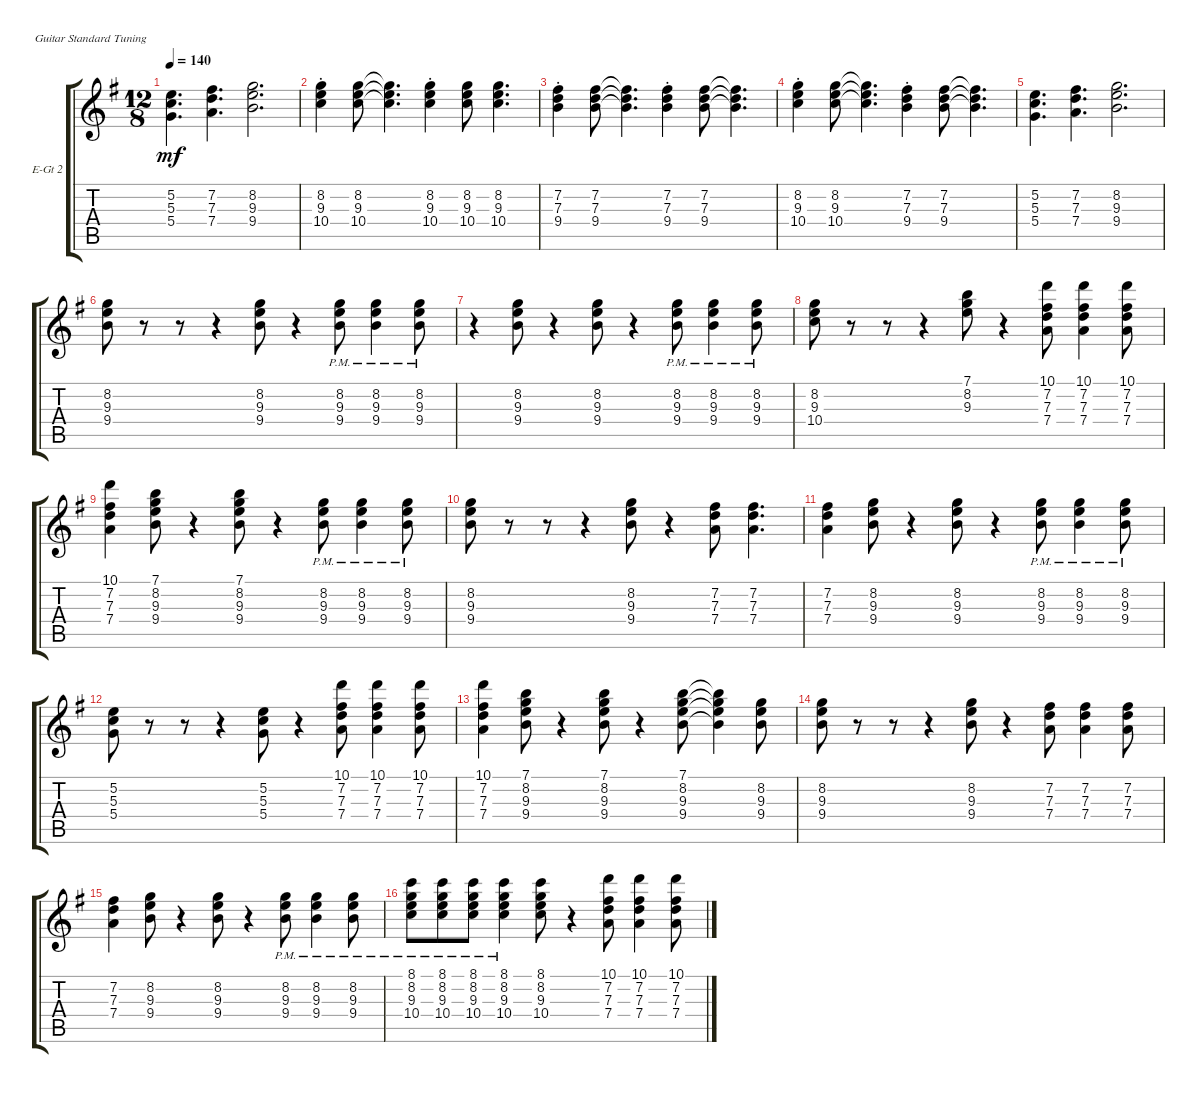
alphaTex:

\defaultSystemsLayout 4
\bracketExtendMode groupsimilarinstruments
\firstSystemTrackNameOrientation horizontal
\otherSystemsTrackNameOrientation horizontal
\track ("Electric Guitar2" "E-Gt 2") {instrument electricguitarclean}
\staff {score tabs}
\tuning (E4 B3 G3 D3 A2 E2)
\ts (12 8)
\tempo 140
\clef g2
\ks g
(5.2 5.3 5.4).4{d dy mf} (7.4 7.3 7.2).4{d} (8.2 9.3 9.4).2{d} |
(8.2 9.3 10.4{st}).4 (10.4 9.3 8.2).8 (8.2{t} 9.3{t} 10.4{t}).4{d} (10.4 9.3 8.2{st}).4 (8.2 9.3 10.4).8 (10.4 9.3 8.2).4{d} |
(9.4 7.3 7.2{st}).4 (7.2 7.3 9.4).8 (9.4{t} 7.3{t} 7.2{t}).4{d} (9.4 7.3 7.2{st}).4 (7.2 7.3 9.4).8 (9.4{t} 7.3{t} 7.2{t}).4{d} |
(8.2 9.3 10.4{st}).4 (10.4 9.3 8.2).8 (8.2{t} 9.3{t} 10.4{t}).4{d} (9.4 7.3 7.2{st}).4 (7.2 7.3 9.4).8 (9.4{t} 7.3{t} 7.2{t}).4{d} |
(5.2 5.3 5.4).4{d} (7.4 7.3 7.2).4{d} (8.2 9.3 9.4).2{d} |
(8.2 9.3 9.4).8 r.8 r.8 r.4 (9.4 9.3 8.2).8 r.4 (8.2{pm} 9.3{pm} 9.4{pm}).8 (9.4{pm} 9.3{pm} 8.2{pm}).4 (8.2{pm} 9.3{pm} 9.4{pm}).8 |
r.4 (9.4 9.3 8.2).8 r.4 (9.4 9.3 8.2).8 r.4 (8.2{pm} 9.3{pm} 9.4{pm}).8 (8.2{pm} 9.3{pm} 9.4{pm}).4 (8.2{pm} 9.3{pm} 9.4{pm}).8 |
(8.2 9.3 10.4).8 r.8 r.8 r.4 (9.3 8.2 7.1).8 r.4 (10.1 7.2 7.3 7.4).8 (10.1 7.4 7.3 7.2).4 (10.1 7.2 7.3 7.4).8 |
(7.4 7.3 7.2 10.1).4 (7.1 8.2 9.3 9.4).8 r.4 (9.4 9.3 8.2 7.1).8 r.4 (8.2{pm} 9.3{pm} 9.4{pm}).8 (9.4{pm} 9.3{pm} 8.2{pm}).4 (8.2{pm} 9.3{pm} 9.4{pm}).8 |
(9.4 9.3 8.2).8 r.8 r.8 r.4 (8.2 9.3 9.4).8 r.4 (7.4 7.2 7.3).8 (7.4 7.3 7.2).4{d} |
(7.2 7.3 7.4).4 (9.4 9.3 8.2).8 r.4 (8.2 9.3 9.4).8 r.4 (9.4{pm} 9.3{pm} 8.2{pm}).8 (9.4{pm} 9.3{pm} 8.2{pm}).4 (9.4{pm} 9.3{pm} 8.2{pm}).8 |
(5.2 5.3 5.4).8 r.8 r.8 r.4 (5.4 5.3 5.2).8 r.4 (10.1 7.2 7.3 7.4).8 (7.4 7.3 7.2 10.1).4 (7.2 7.3 7.4 10.1).8 |
(10.1 7.2 7.3 7.4).4 (9.4 9.3 8.2 7.1).8 r.4 (7.1 8.2 9.3 9.4).8 r.4 (9.4 9.3 8.2 7.1).8 (7.1{t} 8.2{t} 9.3{t} 9.4{t}).4 (9.4 9.3 8.2).8 |
(8.2 9.3 9.4).8 r.8 r.8 r.4 (9.4 9.3 8.2).8 r.4 (7.2 7.3 7.4).8 (7.2 7.3 7.4).4 (7.2 7.3 7.4).8 |
(7.4 7.3 7.2).4 (8.2 9.3 9.4).8 r.4 (9.4 9.3 8.2).8 r.4 (8.2{pm} 9.3{pm} 9.4{pm}).8 (9.4{pm} 9.3{pm} 8.2{pm}).4 (8.2{pm} 9.3{pm} 9.4{pm}).8 |
(10.4{pm} 9.3{pm} 8.2{pm} 8.1{pm}).8 (10.4{pm} 9.3{pm} 8.2{pm} 8.1{pm}).8 (10.4{pm} 9.3{pm} 8.2{pm} 8.1{pm}).8 (10.4{pm} 9.3{pm} 8.2{pm} 8.1{pm}).4 (10.4 9.3 8.2 8.1).8 r.4 (10.1 7.2 7.3 7.4).8 (10.1 7.2 7.4 7.3).4 (10.1 7.2 7.4 7.3).8
